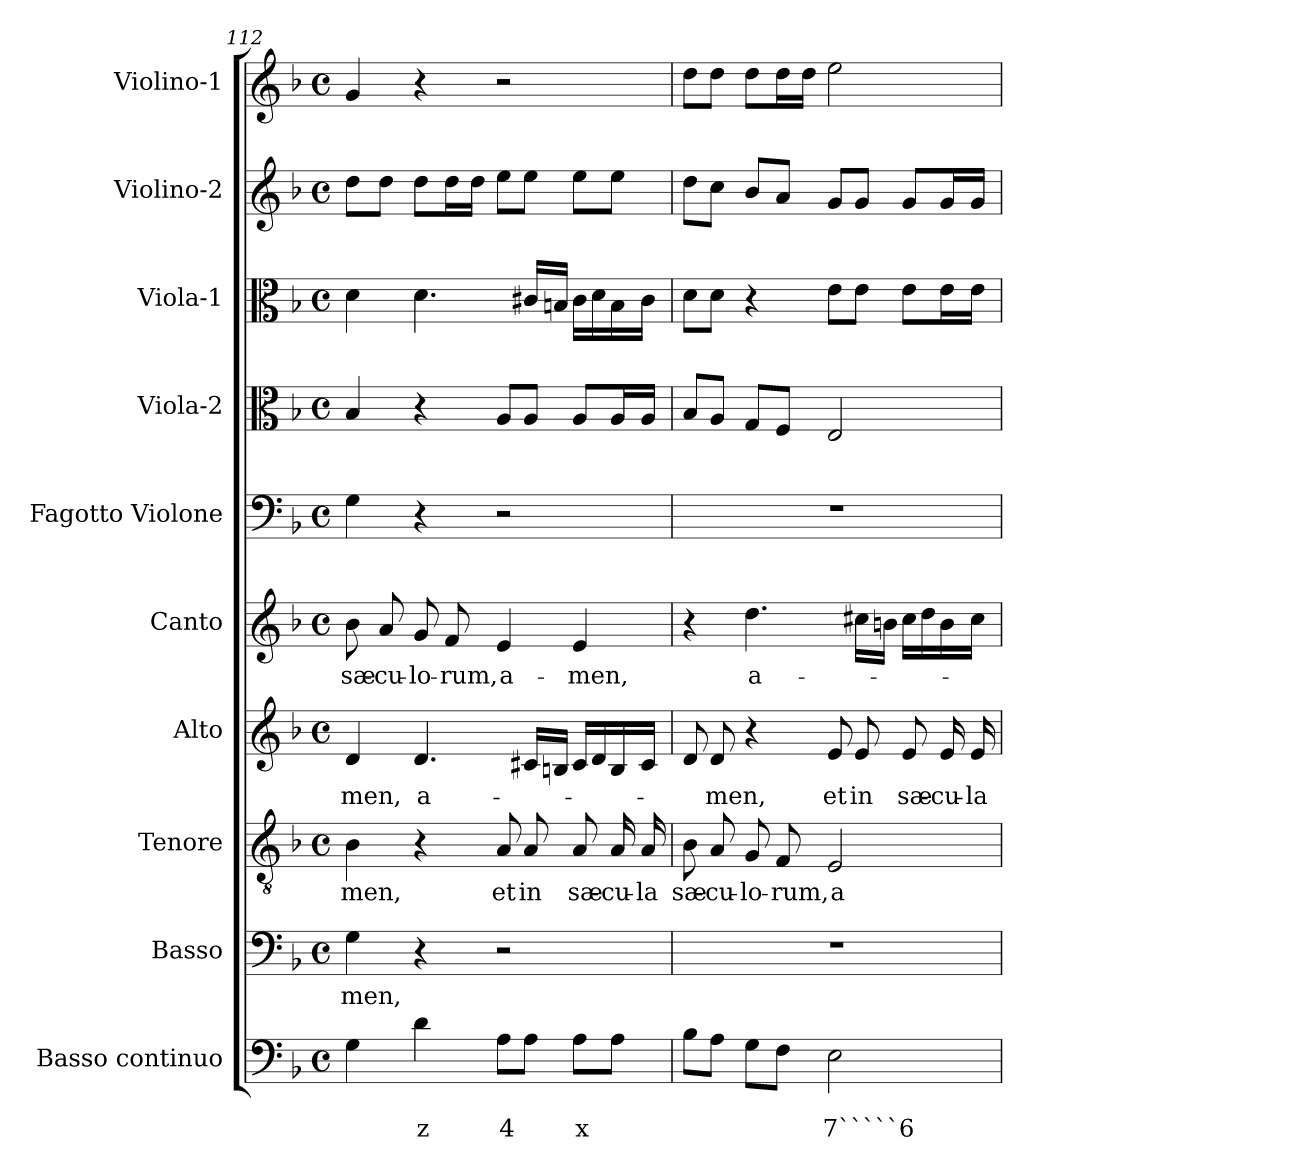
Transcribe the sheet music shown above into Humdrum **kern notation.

**kern	**text	**text	**kern	**text	**kern	**text	**kern	**text	**kern	**text	**kern	**kern	**kern	**kern	**kern
*part10	*part10	*part10	*part9	*part9	*part8	*part8	*part7	*part7	*part6	*part6	*part5	*part4	*part3	*part2	*part1
*staff10	*staff10	*staff10	*staff9	*staff9	*staff8	*staff8	*staff7	*staff7	*staff6	*staff6	*staff5	*staff4	*staff3	*staff2	*staff1
*I"Basso continuo	*	*	*I"Basso	*	*I"Tenore	*	*I"Alto	*	*I"Canto	*	*I"Fagotto Violone	*I"Viola-2	*I"Viola-1	*I"Violino-2	*I"Violino-1
*clefF4	*	*	*clefF4	*	*clefGv2	*	*clefG2	*	*clefG2	*	*clefF4	*clefC3	*clefC3	*clefG2	*clefG2
*k[b-]	*	*	*k[b-]	*	*k[b-]	*	*k[b-]	*	*k[b-]	*	*k[b-]	*k[b-]	*k[b-]	*k[b-]	*k[b-]
*F:	*	*	*F:	*	*F:	*	*F:	*	*F:	*	*F:	*F:	*F:	*F:	*F:
*M4/4	*	*	*M4/4	*	*M4/4	*	*M4/4	*	*M4/4	*	*M4/4	*M4/4	*M4/4	*M4/4	*M4/4
*met(c)	*	*	*met(c)	*	*met(c)	*	*met(c)	*	*met(c)	*	*met(c)	*met(c)	*met(c)	*met(c)	*met(c)
=112	=112	=112	=112	=112	=112	=112	=112	=112	=112	=112	=112	=112	=112	=112	=112
!	!	!	!	!LO:LY:b	!	!	!	!	!	!	!	!	!	!	!
!	!	!	!	!	!	!LO:LY:b	!	!	!	!	!	!	!	!	!
!	!	!	!	!	!	!	!	!LO:LY:b	!	!	!	!	!	!	!
!	!	!	!	!	!	!	!	!	!	!LO:LY:b	!	!	!	!	!
4G\	.	.	4G\	-men,	4B-\	-men,	4d/	-men,	8b-\	sæ-	4G\	4B-/	4d\	8dd\L	4g/
!	!	!	!	!	!	!	!	!	!	!LO:LY:b	!	!	!	!	!
.	.	.	.	.	.	.	.	.	8a/	-cu-	.	.	.	8dd\J	.
!	!	!LO:LY:b	!	!	!	!	!	!	!	!	!	!	!	!	!
!	!	!	!	!	!	!	!	!LO:LY:b	!	!	!	!	!	!	!
!	!	!	!	!	!	!	!	!	!	!LO:LY:b	!	!	!	!	!
4d\	.	z	4r	.	4r	.	4.d/	a-	8g/	-lo-	4r	4r	4.d\	8dd\L	4r
!	!	!	!	!	!	!	!	!	!	!LO:LY:b	!	!	!	!	!
.	.	.	.	.	.	.	.	.	8f/	-rum,	.	.	.	16dd\L	.
.	.	.	.	.	.	.	.	.	.	.	.	.	.	16dd\JJ	.
!	!	!LO:LY:b	!	!	!	!	!	!	!	!	!	!	!	!	!
!	!	!	!	!	!	!LO:LY:b	!	!	!	!	!	!	!	!	!
!	!	!	!	!	!	!	!	!	!	!LO:LY:b	!	!	!	!	!
8A\L	.	4	2r	.	8A/	et	.	.	4e/	a-	2r	8A/L	.	8ee\L	2r
!	!	!	!	!	!	!LO:LY:b	!	!	!	!	!	!	!	!	!
8A\J	.	.	.	.	8A/	in	16c#X/LL	.	.	.	.	8A/J	16c#X/LL	8ee\J	.
.	.	.	.	.	.	.	16Bn/JJ	.	.	.	.	.	16Bn/JJ	.	.
!	!	!LO:LY:b	!	!	!	!	!	!	!	!	!	!	!	!	!
!	!	!	!	!	!	!LO:LY:b	!	!	!	!	!	!	!	!	!
!	!	!	!	!	!	!	!	!	!	!LO:LY:b	!	!	!	!	!
8A\L	.	x	.	.	8A/	sæ-	16c#/LL	.	4e/	-men,	.	8A/L	16c#\LL	8ee\L	.
.	.	.	.	.	.	.	16d/	.	.	.	.	.	16d\	.	.
!	!	!	!	!	!	!LO:LY:b	!	!	!	!	!	!	!	!	!
8A\J	.	.	.	.	16A/	-cu-	16B/	.	.	.	.	16A/L	16B\	8ee\J	.
!	!	!	!	!	!	!LO:LY:b	!	!	!	!	!	!	!	!	!
.	.	.	.	.	16A/	-la	16c#/JJ	.	.	.	.	16A/JJ	16c#\JJ	.	.
=113	=113	=113	=113	=113	=113	=113	=113	=113	=113	=113	=113	=113	=113	=113	=113
!	!	!	!	!	!	!LO:LY:b	!	!	!	!	!	!	!	!	!
8B-\L	.	.	1r	.	8B-\	sæ-	8d/	.	4r	.	1r	8B-/L	8d\L	8dd\L	8dd\L
!	!	!	!	!	!	!LO:LY:b	!	!	!	!	!	!	!	!	!
!	!	!	!	!	!	!	!	!LO:LY:b	!	!	!	!	!	!	!
8A\J	.	.	.	.	8A/	-cu-	8d/	-men,	.	.	.	8A/J	8d\J	8cc\J	8dd\J
!	!	!	!	!	!	!LO:LY:b	!	!	!	!	!	!	!	!	!
!	!	!	!	!	!	!	!	!	!	!LO:LY:b	!	!	!	!	!
8G\L	.	.	.	.	8G/	-lo-	4r	.	4.dd\	a-	.	8G/L	4r	8b-/L	8dd\L
!	!	!	!	!	!	!LO:LY:b	!	!	!	!	!	!	!	!	!
8F\J	.	.	.	.	8F/	-rum,	.	.	.	.	.	8F/J	.	8a/J	16dd\L
.	.	.	.	.	.	.	.	.	.	.	.	.	.	.	16dd\JJ
!	!	!LO:LY:b	!	!	!	!	!	!	!	!	!	!	!	!	!
!	!	!	!	!	!	!LO:LY:b	!	!	!	!	!	!	!	!	!
!	!	!	!	!	!	!	!	!LO:LY:b	!	!	!	!	!	!	!
2E\	.	7`````6	.	.	2E/	a-	8e/	et	.	.	.	2E/	8e\L	8g/L	2ee\
!	!	!	!	!	!	!	!	!LO:LY:b	!	!	!	!	!	!	!
.	.	.	.	.	.	.	8e/	in	16cc#X\LL	.	.	.	8e\J	8g/J	.
.	.	.	.	.	.	.	.	.	16bn\JJ	.	.	.	.	.	.
!	!	!	!	!	!	!	!	!LO:LY:b	!	!	!	!	!	!	!
.	.	.	.	.	.	.	8e/	sæ-	16cc#\LL	.	.	.	8e\L	8g/L	.
.	.	.	.	.	.	.	.	.	16dd\	.	.	.	.	.	.
!	!	!	!	!	!	!	!	!LO:LY:b	!	!	!	!	!	!	!
.	.	.	.	.	.	.	16e/	-cu-	16b\	.	.	.	16e\L	16g/L	.
!	!	!	!	!	!	!	!	!LO:LY:b	!	!	!	!	!	!	!
.	.	.	.	.	.	.	16e/	-la	16cc#\JJ	.	.	.	16e\JJ	16g/JJ	.
=	=	=	=	=	=	=	=	=	=	=	=	=	=	=	=
*-	*-	*-	*-	*-	*-	*-	*-	*-	*-	*-	*-	*-	*-	*-	*-
